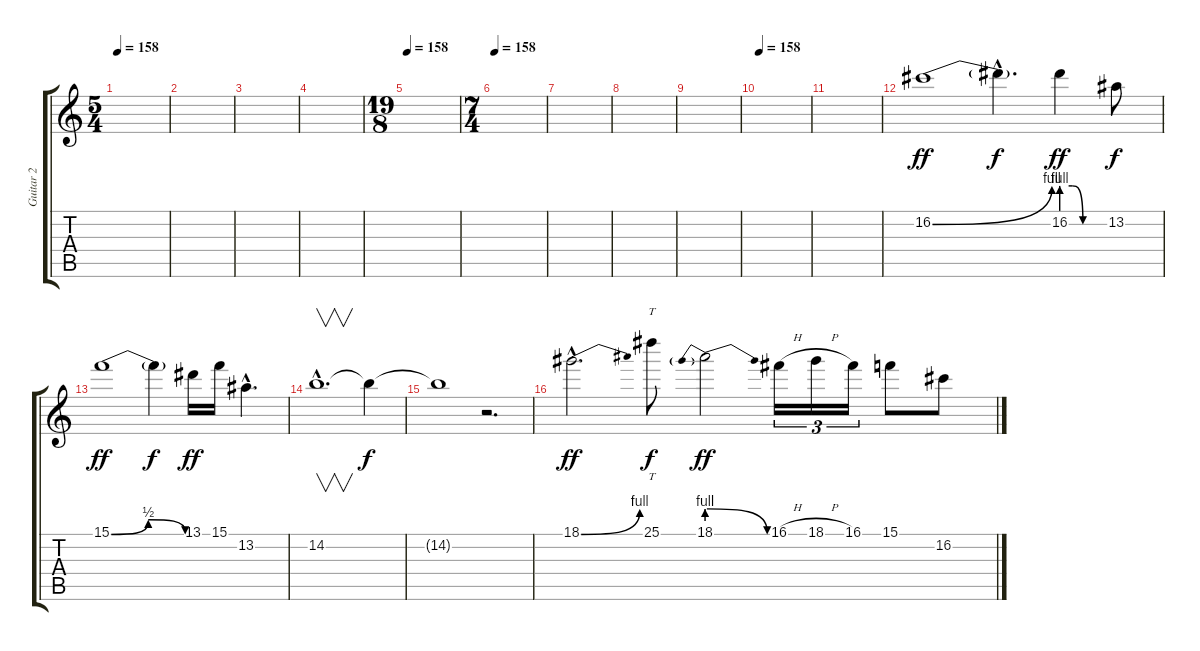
\track ("Guitar 2" "Guitar 2") {instrument distortionguitar}
\staff {score tabs}
\tuning (D4 A3 F3 C3 G2 D2) {hide}
\ts (5 4)
\tempo 158
\clef g2
\ks c
|
|
|
|
\ts (19 8)
\tempo 158
|
\ts (7 4)
\tempo 158
|
|
|
|
\tempo 158
|
|
16.2{be (bend 0 0 60 4)}.1{dy ff volume 16} 16.2{hac t}.4{d dy f} 16.2{be (custom 0 4 15 4 30 0 60 0)}.4{dy ff} 13.2.8{dy f} |
15.1{be (bendrelease 0 0 10 2 50 2 60 0)}.1{dy ff} 15.1{t}.4{dy f} 13.1.16{dy ff} 15.1.16 13.2{hac}.4{d} |
14.2{hac}.1{v d} 14.2{t}.4{dy f} |
14.2{t}.1 r.2{d} |
18.1{be (bend 0 0 60 4) hac}.2{d dy ff} 25.1.8{tt dy f} 18.1{be (prebendrelease 0 4 60 0)}.2{dy ff} 16.1{h}.16{tu (3 2)} 18.1{h}.16{tu (3 2)} 16.1.16{tu (3 2)} 15.1.8 16.2.8
